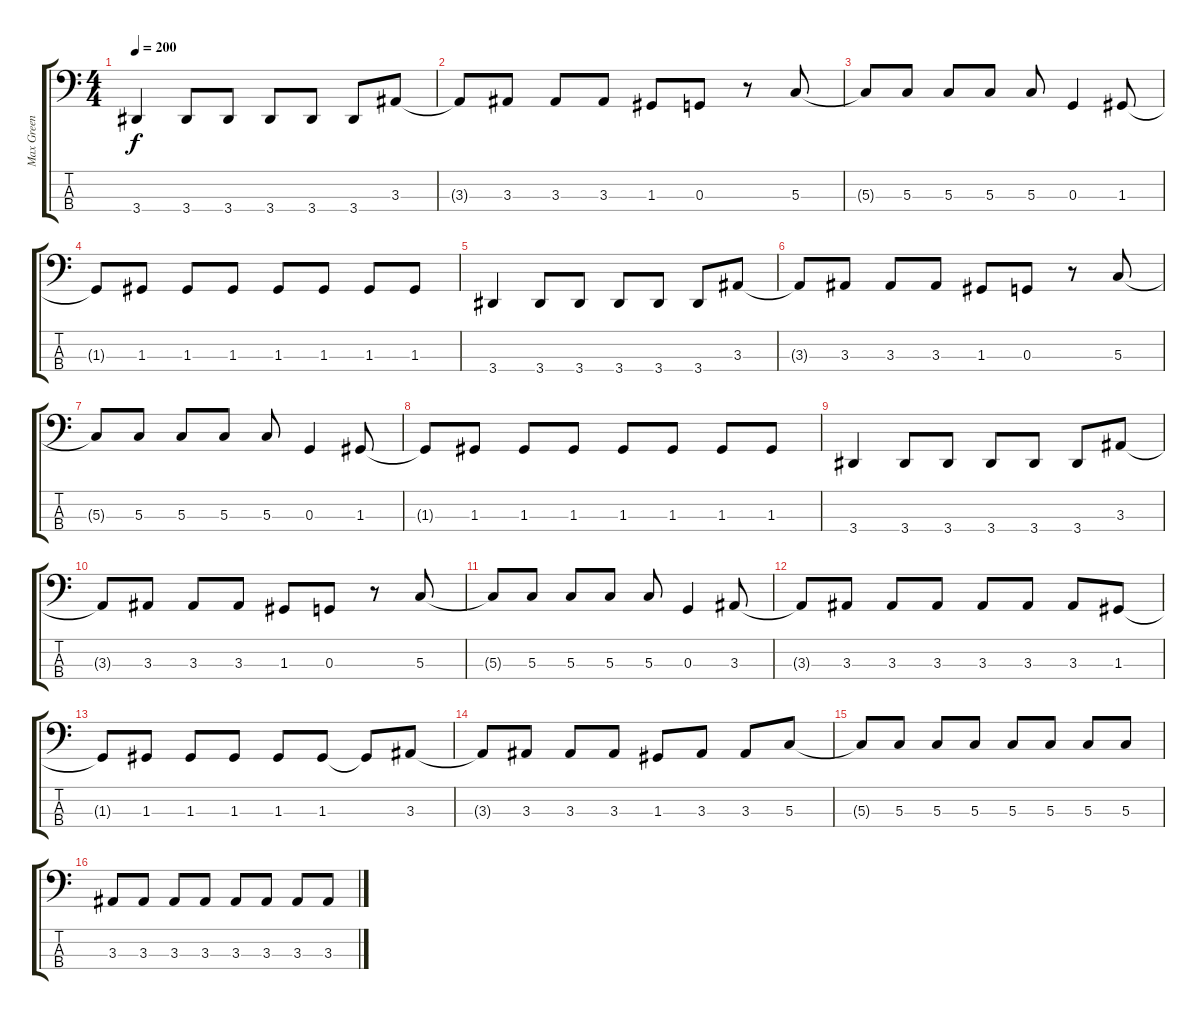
\track ("Max Green - Bass" "Max Green ") {instrument electricbasspick}
\staff {score tabs}
\tuning (F2 C2 G1 C1) {hide}
\ts (4 4)
\tempo 200
\clef f4
\ks c
3.4.4{dy f} 3.4.8 3.4.8 3.4.8 3.4.8 3.4.8 3.3.8 |
3.3{t}.8 3.3.8 3.3.8 3.3.8 1.3.8 0.3.8 r.8 5.3.8 |
5.3{t}.8 5.3.8 5.3.8 5.3.8 5.3.8 0.3.4 1.3.8 |
1.3{t}.8 1.3.8 1.3.8 1.3.8 1.3.8 1.3.8 1.3.8 1.3.8 |
3.4.4 3.4.8 3.4.8 3.4.8 3.4.8 3.4.8 3.3.8 |
3.3{t}.8 3.3.8 3.3.8 3.3.8 1.3.8 0.3.8 r.8 5.3.8 |
5.3{t}.8 5.3.8 5.3.8 5.3.8 5.3.8 0.3.4 1.3.8 |
1.3{t}.8 1.3.8 1.3.8 1.3.8 1.3.8 1.3.8 1.3.8 1.3.8 |
3.4.4 3.4.8 3.4.8 3.4.8 3.4.8 3.4.8 3.3.8 |
3.3{t}.8 3.3.8 3.3.8 3.3.8 1.3.8 0.3.8 r.8 5.3.8 |
5.3{t}.8 5.3.8 5.3.8 5.3.8 5.3.8 0.3.4 3.3.8 |
3.3{t}.8 3.3.8 3.3.8 3.3.8 3.3.8 3.3.8 3.3.8 1.3.8 |
1.3{t}.8 1.3.8 1.3.8 1.3.8 1.3.8 1.3.8 1.3{t}.8 3.3.8 |
3.3{t}.8 3.3.8 3.3.8 3.3.8 1.3.8 3.3.8 3.3.8 5.3.8 |
5.3{t}.8 5.3.8 5.3.8 5.3.8 5.3.8 5.3.8 5.3.8 5.3.8 |
3.3.8 3.3.8 3.3.8 3.3.8 3.3.8 3.3.8 3.3.8 3.3.8
